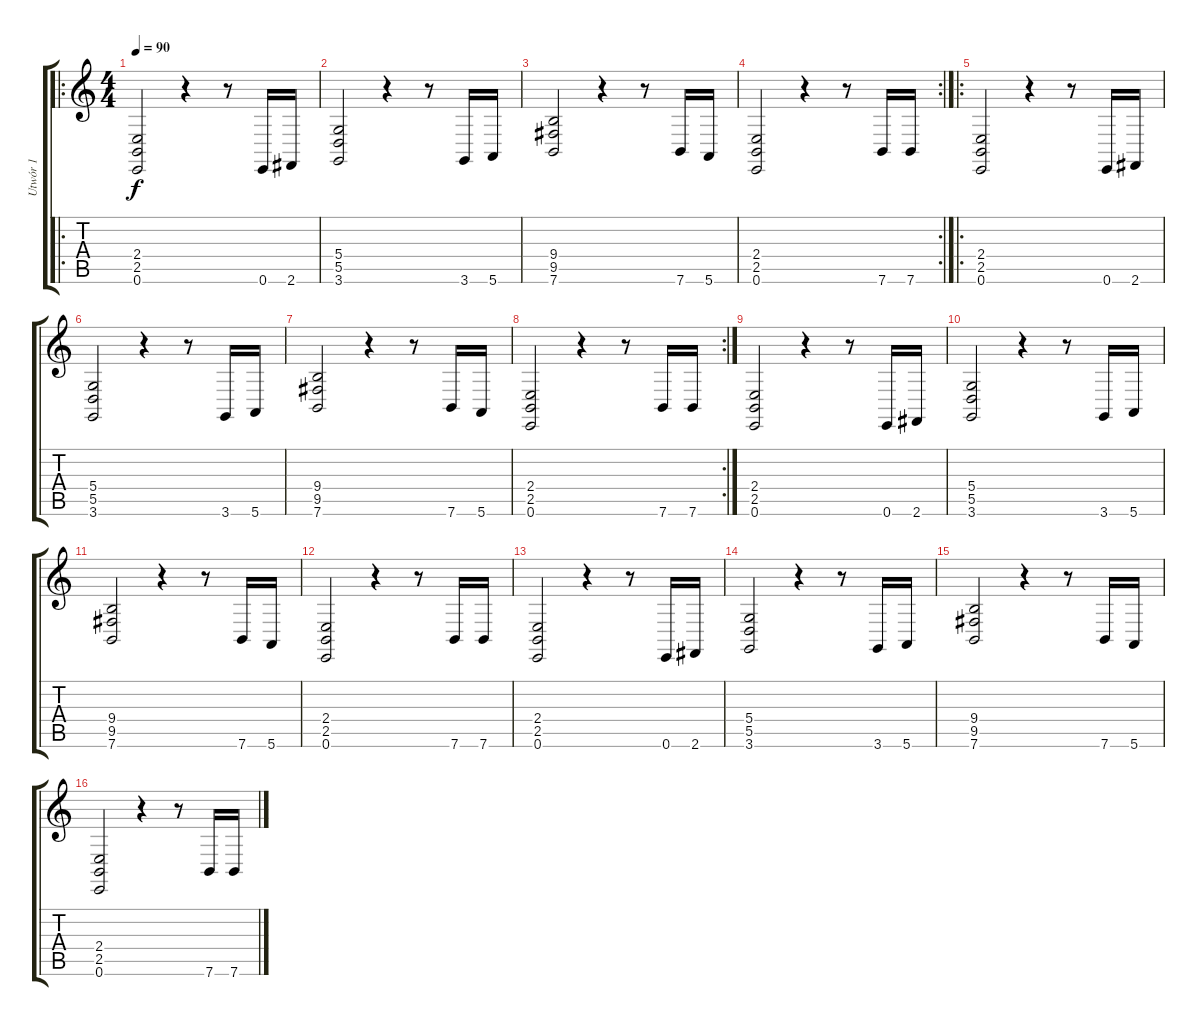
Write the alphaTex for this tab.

\track ("Utwór 1" "Utwór 1") {instrument acousticgrandpiano}
\staff {score tabs}
\tuning (E4 B3 G3 D3 A2 E2) {hide}
\ro
\ts (4 4)
\tempo 90
\clef g2
\ks c
(2.4 2.5 0.6).2{dy f instrument acousticgrandpiano} r.4 r.8 0.6.16 2.6.16 |
(5.4 5.5 3.6).2 r.4 r.8 3.6.16 5.6.16 |
(9.4 9.5 7.6).2 r.4 r.8 7.6.16 5.6.16 |
\rc 2
(2.4 2.5 0.6).2 r.4 r.8 7.6.16 7.6.16 |
\ro
(2.4 2.5 0.6).2 r.4 r.8 0.6.16 2.6.16 |
(5.4 5.5 3.6).2 r.4 r.8 3.6.16 5.6.16 |
(9.4 9.5 7.6).2 r.4 r.8 7.6.16 5.6.16 |
\rc 2
(2.4 2.5 0.6).2 r.4 r.8 7.6.16 7.6.16 |
(2.4 2.5 0.6).2 r.4 r.8 0.6.16 2.6.16 |
(5.4 5.5 3.6).2 r.4 r.8 3.6.16 5.6.16 |
(9.4 9.5 7.6).2 r.4 r.8 7.6.16 5.6.16 |
(2.4 2.5 0.6).2 r.4 r.8 7.6.16 7.6.16 |
(2.4 2.5 0.6).2 r.4 r.8 0.6.16 2.6.16 |
(5.4 5.5 3.6).2 r.4 r.8 3.6.16 5.6.16 |
(9.4 9.5 7.6).2 r.4 r.8 7.6.16 5.6.16 |
(2.4 2.5 0.6).2 r.4 r.8 7.6.16 7.6.16
